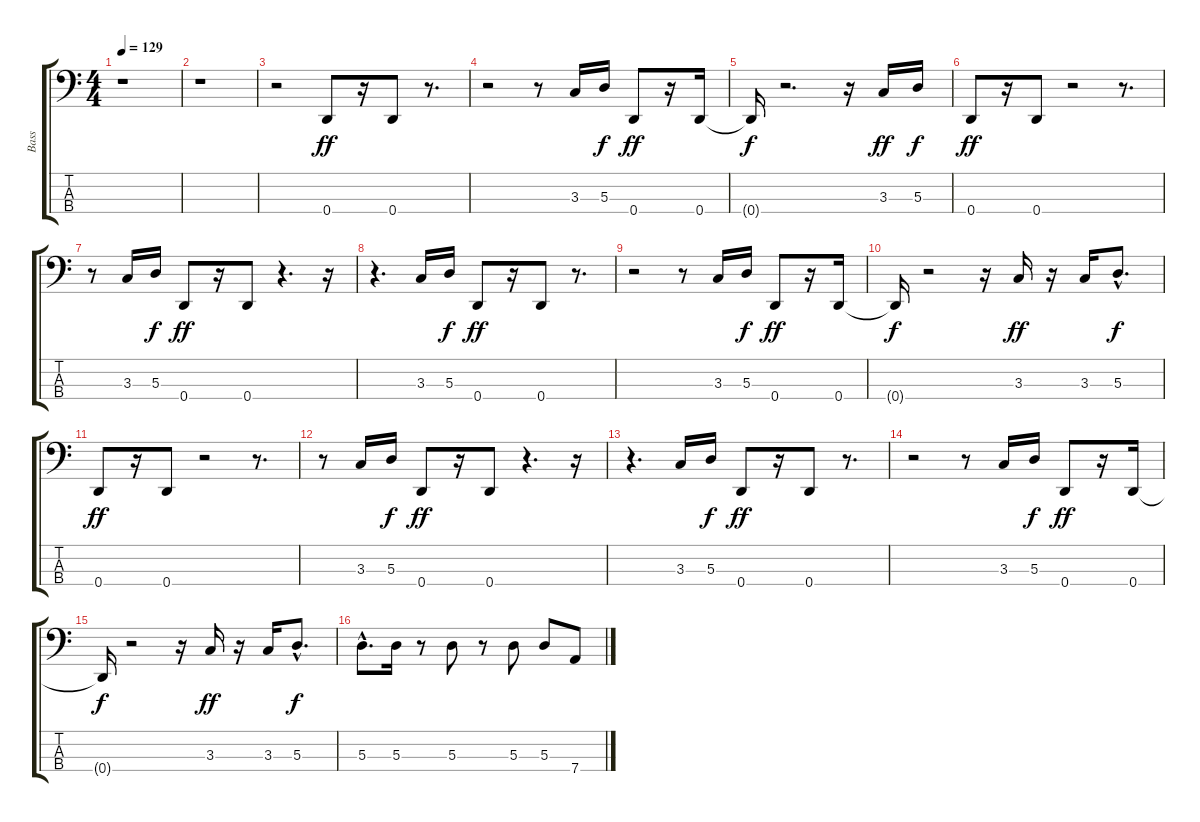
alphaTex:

\track ("Bass" "Bass") {instrument electricbasspick}
\staff {score tabs}
\tuning (G2 D2 A1 D1) {hide}
\ts (4 4)
\tempo 129
\clef f4
\ks c
r.1{dy ff instrument electricbasspick} |
r.1 |
r.2 0.4.8 r.16 0.4.8 r.8{d} |
r.2 r.8 3.3.16 5.3.16{dy f} 0.4.8{dy ff} r.16 0.4.16 |
0.4{t}.16{dy f} r.2{d} r.16 3.3.16{dy ff} 5.3.16{dy f} |
0.4.8{dy ff} r.16 0.4.8 r.2 r.8{d} |
r.8 3.3.16 5.3.16{dy f} 0.4.8{dy ff} r.16 0.4.8 r.4{d} r.16 |
r.4{d} 3.3.16 5.3.16{dy f} 0.4.8{dy ff} r.16 0.4.8 r.8{d} |
r.2 r.8 3.3.16 5.3.16{dy f} 0.4.8{dy ff} r.16 0.4.16 |
0.4{t}.16{dy f} r.2 r.16 3.3.16{dy ff} r.16 3.3.16 5.3{hac}.8{d dy f} |
0.4.8{dy ff} r.16 0.4.8 r.2 r.8{d} |
r.8 3.3.16 5.3.16{dy f} 0.4.8{dy ff} r.16 0.4.8 r.4{d} r.16 |
r.4{d} 3.3.16 5.3.16{dy f} 0.4.8{dy ff} r.16 0.4.8 r.8{d} |
r.2 r.8 3.3.16 5.3.16{dy f} 0.4.8{dy ff} r.16 0.4.16 |
0.4{t}.16{dy f} r.2 r.16 3.3.16{dy ff} r.16 3.3.16 5.3{hac}.8{d dy f} |
5.3{hac}.8{d} 5.3.16 r.8 5.3.8 r.8 5.3.8 5.3.8 7.4.8
